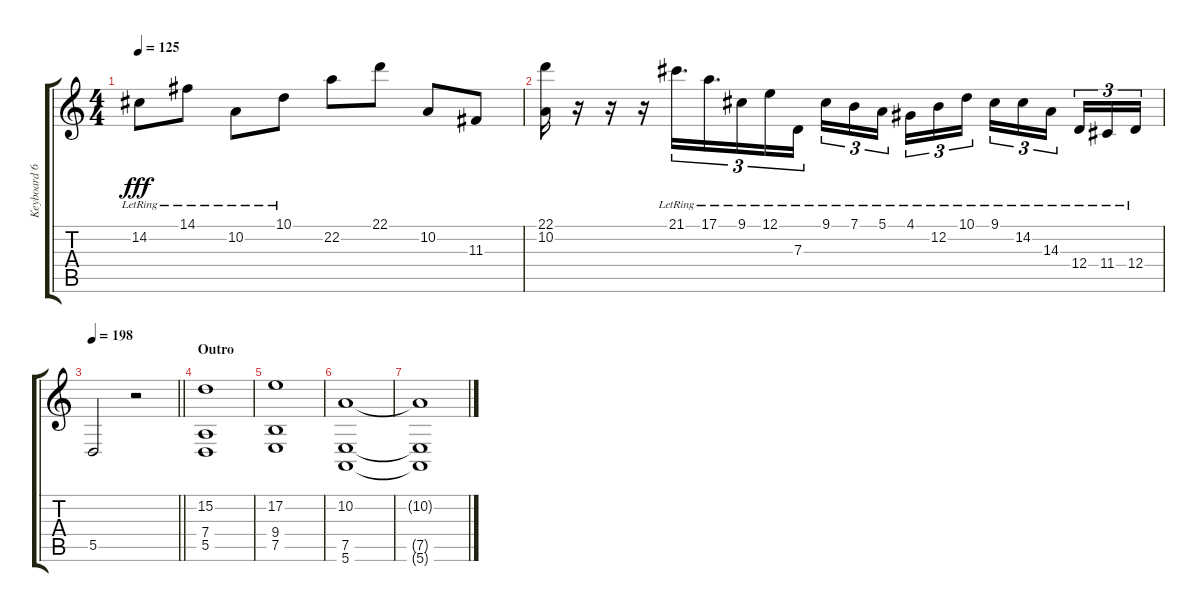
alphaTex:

\track ("Keyboard 6" "Keyboard 6") {instrument electricgrandpiano}
\staff {score tabs}
\tuning (E4 B3 G3 D3 A2 E2) {hide}
\ts (4 4)
\tempo 125
\clef g2
\ks c
14.2{lr}.8{dy fff} 14.1{lr}.8 10.2{lr}.8 10.1{lr}.8 22.2.8 22.1.8 10.2.8 11.3.8 |
(22.1 10.2).16 r.16 r.16 r.16 21.1{lr}.16{d tu (3 2)} 17.1{lr}.16{d tu (3 2)} 9.1{lr}.16{tu (3 2)} 12.1{lr}.16{tu (3 2)} 7.3{lr}.16{tu (3 2)} 9.1{lr}.16{tu (3 2)} 7.1{lr}.16{tu (3 2)} 5.1{lr}.16{tu (3 2) beam splitsecondary} 4.1{lr}.16{tu (3 2)} 12.2{lr}.16{tu (3 2)} 10.1{lr}.16{tu (3 2)} 9.1{lr}.16{tu (3 2)} 14.2{lr}.16{tu (3 2)} 14.3{lr}.16{tu (3 2) beam splitsecondary} 12.4{lr}.16{tu (3 2)} 11.4{lr}.16{tu (3 2)} 12.4{lr}.16{tu (3 2)} |
\tempo 198
\barLineRight lightlight
5.5.2 r.2 |
\section ("" "Outro")
(15.2 7.4 5.5).1 |
(17.2 9.4 7.5).1 |
(10.2 7.5 5.6).1 |
(10.2{t} 7.5{t} 5.6{t}).1
